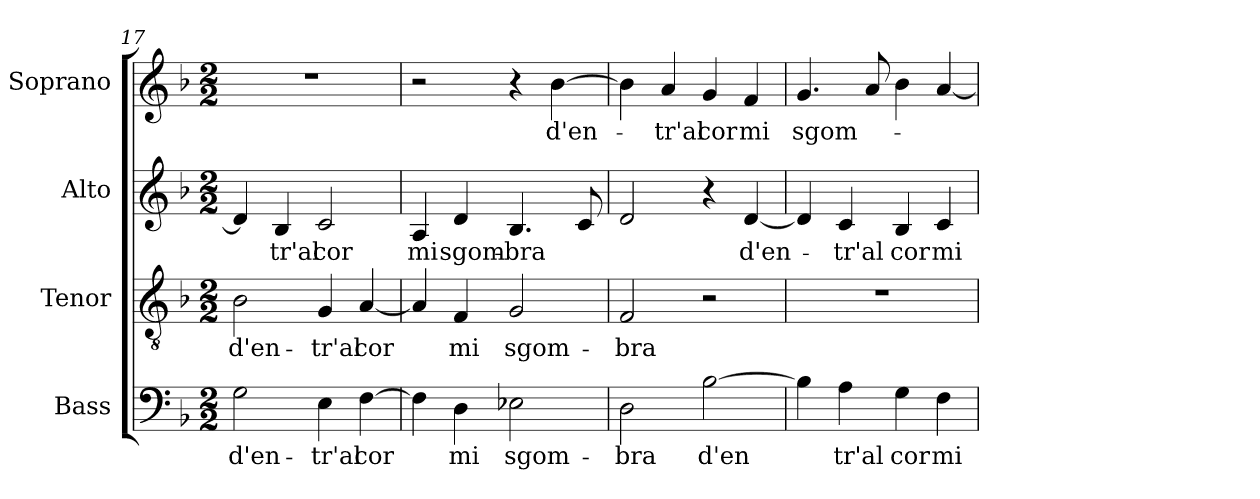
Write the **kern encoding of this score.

**kern	**text	**kern	**text	**kern	**text	**kern	**text
*part4	*part4	*part3	*part3	*part2	*part2	*part1	*part1
*staff4	*staff4	*staff3	*staff3	*staff2	*staff2	*staff1	*staff1
*I"Bass	*	*I"Tenor	*	*I"Alto	*	*I"Soprano	*
*I'Bass	*	*I'Tenor	*	*I'Alto	*	*I'Soprano	*
*clefF4	*	*clefGv2	*	*clefG2	*	*clefG2	*
*k[b-]	*	*k[b-]	*	*k[b-]	*	*k[b-]	*
*F:	*	*F:	*	*F:	*	*F:	*
*M2/2	*	*M2/2	*	*M2/2	*	*M2/2	*
=17	=17	=17	=17	=17	=17	=17	=17
!	!LO:LY:b:color=#000000	!	!	!	!	!	!
!	!	!	!LO:LY:b:color=#000000	!	!	!	!
2Gi\	d'en-	2B-i\	d'en-	4di/]	.	1r	.
!	!	!	!	!	!LO:LY:b:color=#000000	!	!
.	.	.	.	4B-i/	-tr'al	.	.
!	!LO:LY:b:color=#000000	!	!	!	!	!	!
!	!	!	!LO:LY:b:color=#000000	!	!	!	!
!	!	!	!	!	!LO:LY:b:color=#000000	!	!
4Ei\	-tr'al	4Gi/	-tr'al	2ci/	cor	.	.
!	!LO:LY:b:color=#000000	!	!	!	!	!	!
!	!	!	!LO:LY:b:color=#000000	!	!	!	!
[4Fi\	cor	[4Ai/	cor	.	.	.	.
=18	=18	=18	=18	=18	=18	=18	=18
!	!	!	!	!	!LO:LY:b:color=#000000	!	!
4Fi\]	.	4Ai/]	.	4Ai/	mi	2r	.
!	!LO:LY:b:color=#000000	!	!	!	!	!	!
!	!	!	!LO:LY:b:color=#000000	!	!	!	!
!	!	!	!	!	!LO:LY:b:color=#000000	!	!
4Di\	mi	4Fi/	mi	4di/	sgom-	.	.
!	!LO:LY:b:color=#000000	!	!	!	!	!	!
!	!	!	!LO:LY:b:color=#000000	!	!	!	!
!	!	!	!	!	!LO:LY:b:color=#000000	!	!
2E-Xi\	sgom-	2Gi/	sgom-	4.B-i/	-bra	4r	.
!	!	!	!	!	!	!	!LO:LY:b:color=#000000
.	.	.	.	.	.	[4b-i\	d'en-
.	.	.	.	8ci/	.	.	.
!!LO:PB:g=z
=19	=19	=19	=19	=19	=19	=19	=19
!	!LO:LY:b:color=#000000	!	!	!	!	!	!
!	!	!	!LO:LY:b:color=#000000	!	!	!	!
2Di\	-bra	2Fi/	-bra	2di/	.	4b-i\]	.
!	!	!	!	!	!	!	!LO:LY:b:color=#000000
.	.	.	.	.	.	4ai/	-tr'al
!	!LO:LY:b:color=#000000	!	!	!	!	!	!
!	!	!	!	!	!	!	!LO:LY:b:color=#000000
[2B-i\	d'en	2r	.	4r	.	4gi/	cor
!	!	!	!	!	!LO:LY:b:color=#000000	!	!
!	!	!	!	!	!	!	!LO:LY:b:color=#000000
.	.	.	.	[4di/	d'en-	4fi/	mi
=20	=20	=20	=20	=20	=20	=20	=20
!	!	!	!	!	!	!	!LO:LY:b:color=#000000
4B-i\]	.	1r	.	4di/]	.	4.gi/	sgom-
!	!LO:LY:b:color=#000000	!	!	!	!	!	!
!	!	!	!	!	!LO:LY:b:color=#000000	!	!
4Ai\	tr'al	.	.	4ci/	-tr'al	.	.
.	.	.	.	.	.	8ai/	.
!	!LO:LY:b:color=#000000	!	!	!	!	!	!
!	!	!	!	!	!LO:LY:b:color=#000000	!	!
4Gi\	cor	.	.	4B-i/	cor	4b-i\	.
!	!LO:LY:b:color=#000000	!	!	!	!	!	!
!	!	!	!	!	!LO:LY:b:color=#000000	!	!
4Fi\	mi	.	.	4ci/	mi	[4ai/	.
=	=	=	=	=	=	=	=
*-	*-	*-	*-	*-	*-	*-	*-
